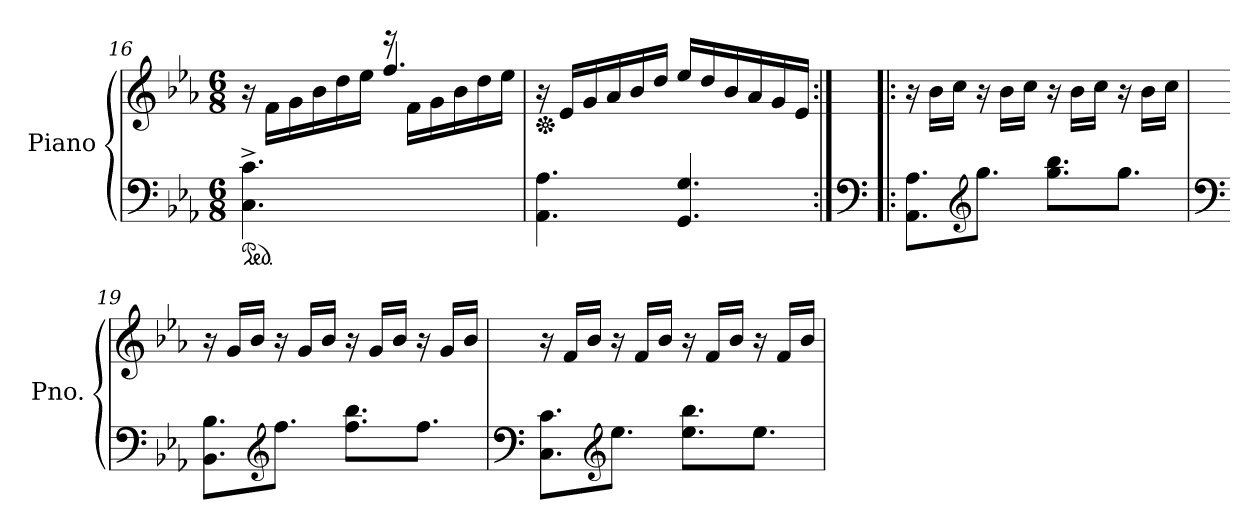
**kern	**kern
*part1	*part1
*staff2	*staff1
*I"Piano	*
*I'Pno.	*
*clefF4	*clefG2
*k[b-e-a-]	*k[b-e-a-]
*M6/8	*M6/8
*ped	*
=16	=16
*	*^
4.C\^ 4.c\^	16r	4.ryy
.	16f\LL	.
.	16g\	.
.	16b-\	.
.	16dd\	.
.	16ee-\JJ	.
4.ryy	16r	4.ff/
.	16f\LL	.
.	16g\	.
.	16b-\	.
.	16dd\	.
.	16ee-\JJ	.
*	*v	*v
!!LO:PB:g=z
=17	=17
*	*Xped
4.AA-\ 4.A-\	16r
.	16e-/LL
.	16g/
.	16a-/
.	16b-/
.	16dd/JJ
4.GG/ 4.G/	16ee-/LL
.	16dd/
.	16b-/
.	16a-/
.	16g/
.	16e-/JJ
=18:|!|:	=18:|!|:
*clefF4	*
8.AA-\ 8.A-\L	16r
.	16b-\LL
.	16cc\JJ
*clefG2	*
8.gg\J	16r
.	16b-\LL
.	16cc\JJ
8.gg\ 8.bb-\L	16r
.	16b-\LL
.	16cc\JJ
8.gg\J	16r
.	16b-\LL
.	16cc\JJ
=19	=19
*clefF4	*
8.BB-\ 8.B-\L	16r
.	16g/LL
.	16b-/JJ
*clefG2	*
8.ff\J	16r
.	16g/LL
.	16b-/JJ
8.ff\ 8.bb-\L	16r
.	16g/LL
.	16b-/JJ
8.ff\J	16r
.	16g/LL
.	16b-/JJ
!!LO:LB:g=z
=20	=20
*clefF4	*
8.C\ 8.c\L	16r
.	16f/LL
.	16b-/JJ
*clefG2	*
8.ee-\J	16r
.	16f/LL
.	16b-/JJ
8.ee-\ 8.bb-\L	16r
.	16f/LL
.	16b-/JJ
8.ee-\J	16r
.	16f/LL
.	16b-/JJ
=	=
*-	*-
